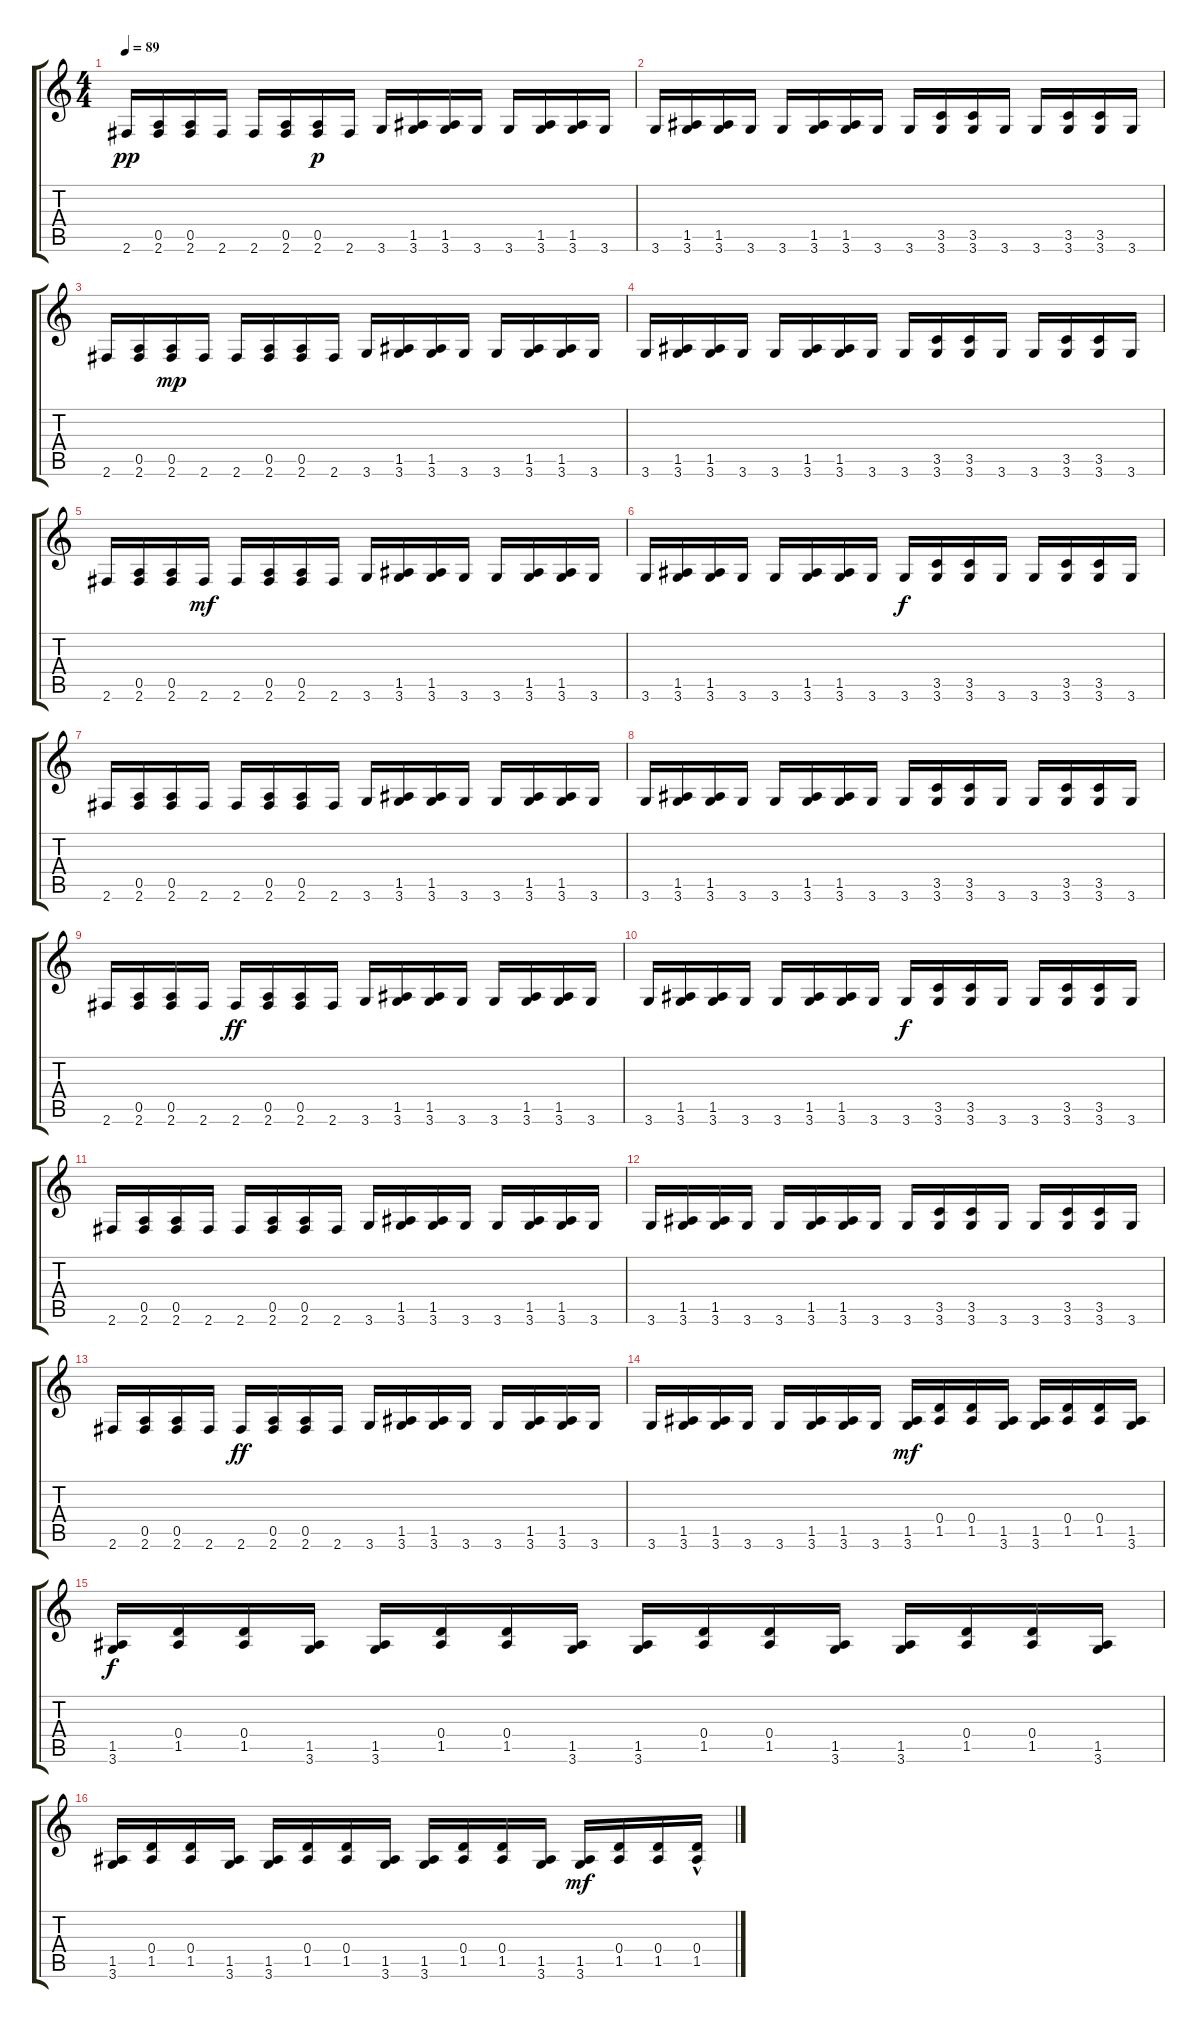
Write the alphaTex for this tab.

\track "" {instrument synthbass1}
\staff {score tabs}
\tuning (E4 B3 G3 D3 A2 E2) {hide}
\ts (4 4)
\tempo 89
\clef g2
\ks c
2.6.16{dy pp} (0.5 2.6).16 (0.5 2.6).16 2.6.16 2.6.16 (0.5 2.6).16 (0.5 2.6).16{dy p} 2.6.16 3.6.16 (1.5 3.6).16 (1.5 3.6).16 3.6.16 3.6.16 (1.5 3.6).16 (1.5 3.6).16 3.6.16 |
3.6.16 (1.5 3.6).16 (1.5 3.6).16 3.6.16 3.6.16 (1.5 3.6).16 (1.5 3.6).16 3.6.16 3.6.16 (3.5 3.6).16 (3.5 3.6).16 3.6.16 3.6.16 (3.5 3.6).16 (3.5 3.6).16 3.6.16 |
2.6.16 (0.5 2.6).16 (0.5 2.6).16{dy mp} 2.6.16 2.6.16 (0.5 2.6).16 (0.5 2.6).16 2.6.16 3.6.16 (1.5 3.6).16 (1.5 3.6).16 3.6.16 3.6.16 (1.5 3.6).16 (1.5 3.6).16 3.6.16 |
3.6.16 (1.5 3.6).16 (1.5 3.6).16 3.6.16 3.6.16 (1.5 3.6).16 (1.5 3.6).16 3.6.16 3.6.16 (3.5 3.6).16 (3.5 3.6).16 3.6.16 3.6.16 (3.5 3.6).16 (3.5 3.6).16 3.6.16 |
2.6.16 (0.5 2.6).16 (0.5 2.6).16 2.6.16{dy mf} 2.6.16 (0.5 2.6).16 (0.5 2.6).16 2.6.16 3.6.16 (1.5 3.6).16 (1.5 3.6).16 3.6.16 3.6.16 (1.5 3.6).16 (1.5 3.6).16 3.6.16 |
3.6.16 (1.5 3.6).16 (1.5 3.6).16 3.6.16 3.6.16 (1.5 3.6).16 (1.5 3.6).16 3.6.16 3.6.16{dy f} (3.5 3.6).16 (3.5 3.6).16 3.6.16 3.6.16 (3.5 3.6).16 (3.5 3.6).16 3.6.16 |
2.6.16 (0.5 2.6).16 (0.5 2.6).16 2.6.16 2.6.16 (0.5 2.6).16 (0.5 2.6).16 2.6.16 3.6.16 (1.5 3.6).16 (1.5 3.6).16 3.6.16 3.6.16 (1.5 3.6).16 (1.5 3.6).16 3.6.16 |
3.6.16 (1.5 3.6).16 (1.5 3.6).16 3.6.16 3.6.16 (1.5 3.6).16 (1.5 3.6).16 3.6.16 3.6.16 (3.5 3.6).16 (3.5 3.6).16 3.6.16 3.6.16 (3.5 3.6).16 (3.5 3.6).16 3.6.16 |
2.6.16 (0.5 2.6).16 (0.5 2.6).16 2.6.16 2.6.16{dy ff} (0.5 2.6).16 (0.5 2.6).16 2.6.16 3.6.16 (1.5 3.6).16 (1.5 3.6).16 3.6.16 3.6.16 (1.5 3.6).16 (1.5 3.6).16 3.6.16 |
3.6.16 (1.5 3.6).16 (1.5 3.6).16 3.6.16 3.6.16 (1.5 3.6).16 (1.5 3.6).16 3.6.16 3.6.16{dy f} (3.5 3.6).16 (3.5 3.6).16 3.6.16 3.6.16 (3.5 3.6).16 (3.5 3.6).16 3.6.16 |
2.6.16 (0.5 2.6).16 (0.5 2.6).16 2.6.16 2.6.16 (0.5 2.6).16 (0.5 2.6).16 2.6.16 3.6.16 (1.5 3.6).16 (1.5 3.6).16 3.6.16 3.6.16 (1.5 3.6).16 (1.5 3.6).16 3.6.16 |
3.6.16 (1.5 3.6).16 (1.5 3.6).16 3.6.16 3.6.16 (1.5 3.6).16 (1.5 3.6).16 3.6.16 3.6.16 (3.5 3.6).16 (3.5 3.6).16 3.6.16 3.6.16 (3.5 3.6).16 (3.5 3.6).16 3.6.16 |
2.6.16 (0.5 2.6).16 (0.5 2.6).16 2.6.16 2.6.16{dy ff} (0.5 2.6).16 (0.5 2.6).16 2.6.16 3.6.16 (1.5 3.6).16 (1.5 3.6).16 3.6.16 3.6.16 (1.5 3.6).16 (1.5 3.6).16 3.6.16 |
3.6.16 (1.5 3.6).16 (1.5 3.6).16 3.6.16 3.6.16 (1.5 3.6).16 (1.5 3.6).16 3.6.16 (1.5 3.6).16{dy mf} (0.4 1.5).16 (0.4 1.5).16 (1.5 3.6).16 (1.5 3.6).16 (0.4 1.5).16 (0.4 1.5).16 (1.5 3.6).16 |
(1.5 3.6).16{dy f} (0.4 1.5).16 (0.4 1.5).16 (1.5 3.6).16 (1.5 3.6).16 (0.4 1.5).16 (0.4 1.5).16 (1.5 3.6).16 (1.5 3.6).16 (0.4 1.5).16 (0.4 1.5).16 (1.5 3.6).16 (1.5 3.6).16 (0.4 1.5).16 (0.4 1.5).16 (1.5 3.6).16 |
(1.5 3.6).16 (0.4 1.5).16 (0.4 1.5).16 (1.5 3.6).16 (1.5 3.6).16 (0.4 1.5).16 (0.4 1.5).16 (1.5 3.6).16 (1.5 3.6).16 (0.4 1.5).16 (0.4 1.5).16 (1.5 3.6).16 (1.5 3.6).16{dy mf} (0.4 1.5).16 (0.4 1.5).16 (0.4 1.5{hac}).16
